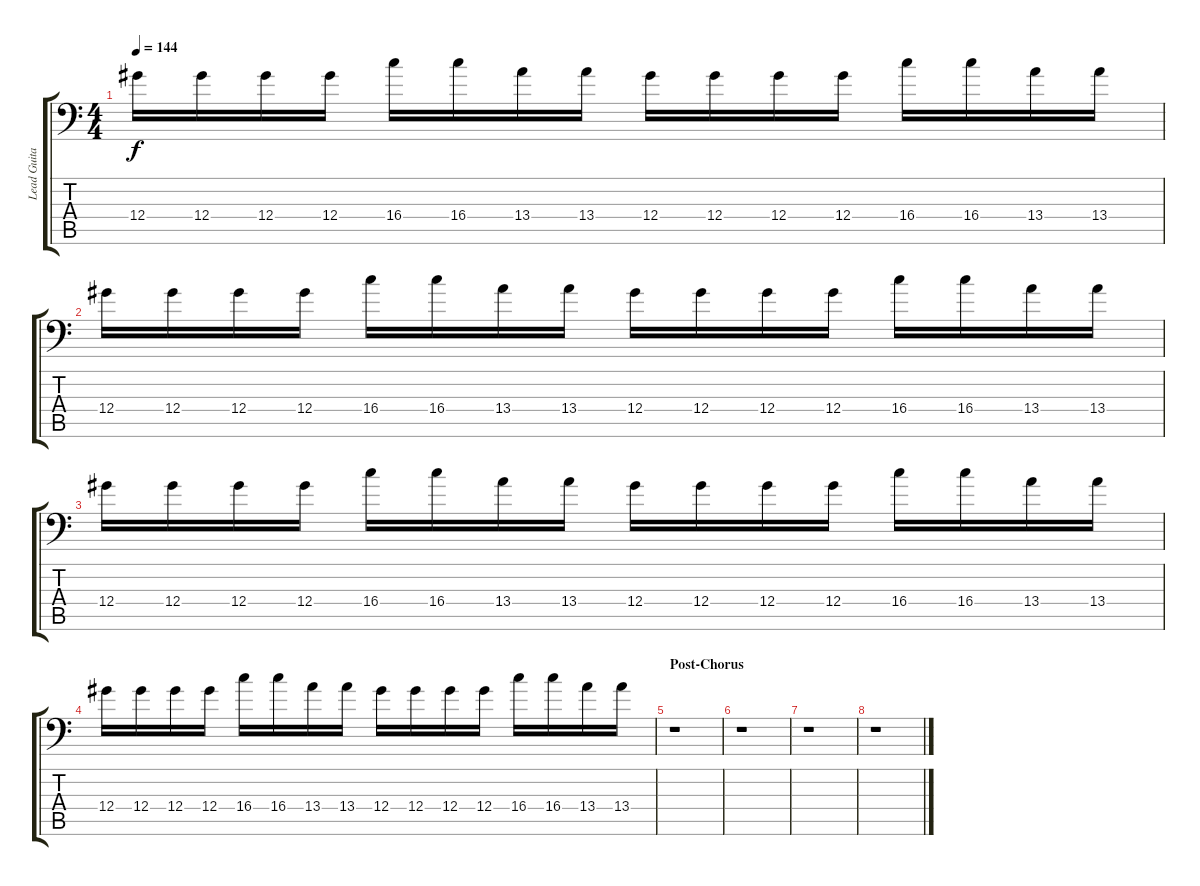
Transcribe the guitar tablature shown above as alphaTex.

\track ("Lead Guitar " "Lead Guita") {instrument distortionguitar}
\staff {score tabs}
\tuning (Bb3 F3 Db3 Ab2 Eb2 Ab1) {hide}
\ts (4 4)
\tempo 144
\clef f4
\ks c
12.4.16{dy f} 12.4.16 12.4.16 12.4.16 16.4.16 16.4.16 13.4.16 13.4.16 12.4.16 12.4.16 12.4.16 12.4.16 16.4.16 16.4.16 13.4.16 13.4.16 |
12.4.16 12.4.16 12.4.16 12.4.16 16.4.16 16.4.16 13.4.16 13.4.16 12.4.16 12.4.16 12.4.16 12.4.16 16.4.16 16.4.16 13.4.16 13.4.16 |
12.4.16 12.4.16 12.4.16 12.4.16 16.4.16 16.4.16 13.4.16 13.4.16 12.4.16 12.4.16 12.4.16 12.4.16 16.4.16 16.4.16 13.4.16 13.4.16 |
12.4.16 12.4.16 12.4.16 12.4.16 16.4.16 16.4.16 13.4.16 13.4.16 12.4.16 12.4.16 12.4.16 12.4.16 16.4.16 16.4.16 13.4.16 13.4.16 |
\section ("" "Post-Chorus")
r.1 |
r.1 |
r.1 |
r.1
